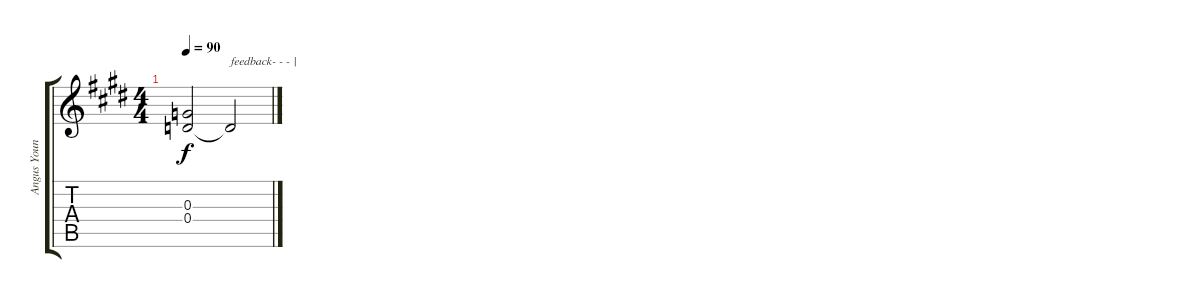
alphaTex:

\track ("Angus Young" "Angus Youn") {instrument overdrivenguitar}
\staff {score tabs}
\tuning (E4 B3 G3 D3 A2 E2) {hide}
\ts (4 4)
\tempo 90
\clef g2
\ks e
(0.3 0.4).2{dy f} 0.4{t}.2{txt "feedback- - - |"}
